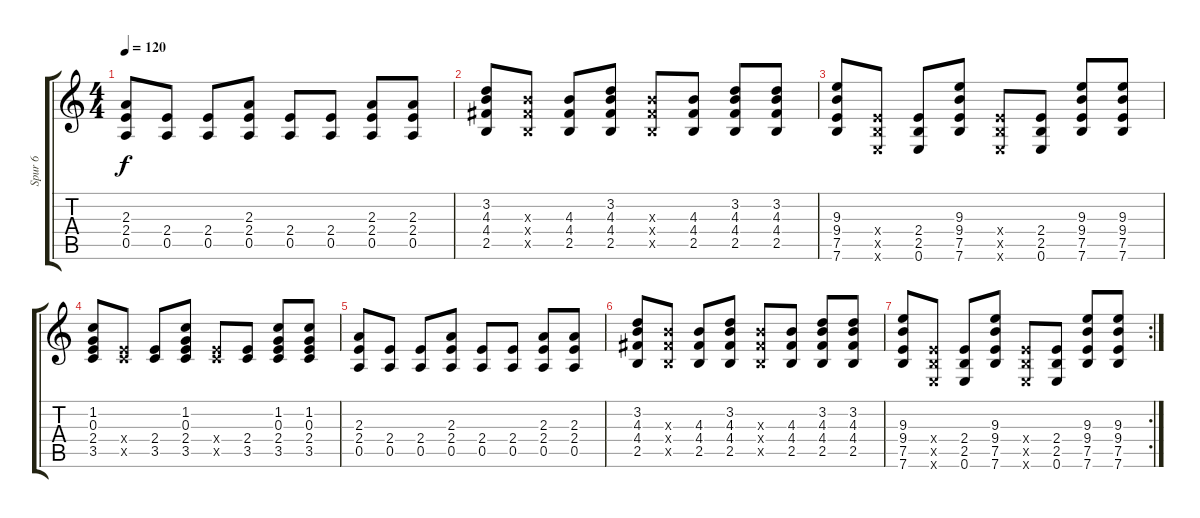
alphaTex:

\track ("Spur 6" "Spur 6") {instrument overdrivenguitar}
\staff {score tabs}
\tuning (E4 B3 G3 D3 A2 E2) {hide}
\ts (4 4)
\tempo 120
\clef g2
\ks c
(2.3 2.4 0.5).8{dy f} (2.4 0.5).8 (2.4 0.5).8 (2.3 2.4 0.5).8 (2.4 0.5).8 (2.4 0.5).8 (2.3 2.4 0.5).8 (2.3 2.4 0.5).8 |
(3.2 4.3 4.4 2.5).8 (4.3{x} 4.4{x} 2.5{x}).8 (4.3 4.4 2.5).8 (3.2 4.3 4.4 2.5).8 (4.3{x} 4.4{x} 2.5{x}).8 (4.3 4.4 2.5).8 (3.2 4.3 4.4 2.5).8 (3.2 4.3 4.4 2.5).8 |
(9.3 9.4 7.5 7.6).8 (2.4{x} 2.5{x} 0.6{x}).8 (2.4 2.5 0.6).8 (9.3 9.4 7.5 7.6).8 (2.4{x} 2.5{x} 0.6{x}).8 (2.4 2.5 0.6).8 (9.3 9.4 7.5 7.6).8 (9.3 9.4 7.5 7.6).8 |
(1.2 0.3 2.4 3.5).8 (2.4{x} 3.5{x}).8 (2.4 3.5).8 (1.2 0.3 2.4 3.5).8 (2.4{x} 3.5{x}).8 (2.4 3.5).8 (1.2 0.3 2.4 3.5).8 (1.2 0.3 2.4 3.5).8 |
(2.3 2.4 0.5).8 (2.4 0.5).8 (2.4 0.5).8 (2.3 2.4 0.5).8 (2.4 0.5).8 (2.4 0.5).8 (2.3 2.4 0.5).8 (2.3 2.4 0.5).8 |
(3.2 4.3 4.4 2.5).8 (4.3{x} 4.4{x} 2.5{x}).8 (4.3 4.4 2.5).8 (3.2 4.3 4.4 2.5).8 (4.3{x} 4.4{x} 2.5{x}).8 (4.3 4.4 2.5).8 (3.2 4.3 4.4 2.5).8 (3.2 4.3 4.4 2.5).8 |
\rc 2
(9.3 9.4 7.5 7.6).8 (2.4{x} 2.5{x} 0.6{x}).8 (2.4 2.5 0.6).8 (9.3 9.4 7.5 7.6).8 (2.4{x} 2.5{x} 0.6{x}).8 (2.4 2.5 0.6).8 (9.3 9.4 7.5 7.6).8 (9.3 9.4 7.5 7.6).8
